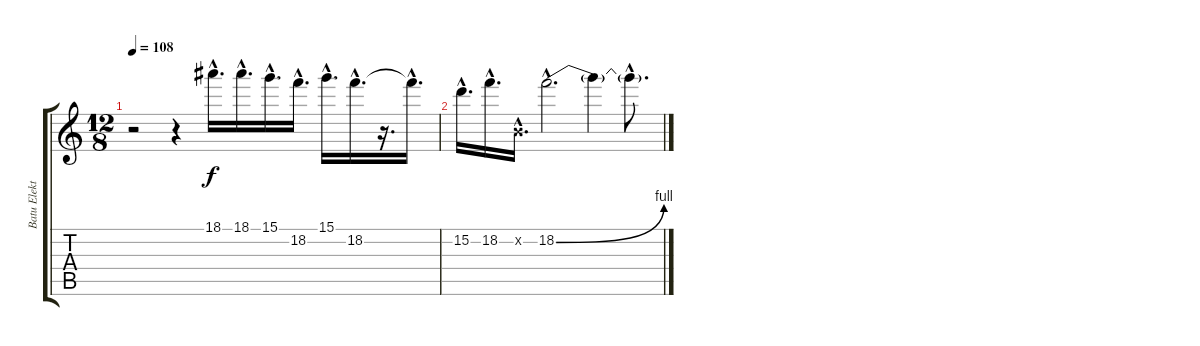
\track ("Batu Elektro" "Batu Elekt") {instrument overdrivenguitar}
\staff {score tabs}
\tuning (E4 B3 G3 D3 A2 E2) {hide}
\ts (12 8)
\tempo 108
\clef g2
\ks c
r.2{dy f} r.4 18.1{hac}.16{d} 18.1{hac}.16{d} 15.1{hac}.16{d} 18.2{hac}.16{d} 15.1{hac}.16{d} 18.2{hac}.16{d} r.16{d} 18.2{hac t}.16{d} |
15.2{hac}.16{d} 18.2{hac}.16{d} 0.2{hac x}.16{d} 18.2{be (bend 0 0 60 4) hac}.2{d} 18.2{t}.4 18.2{hac t}.8{d}
